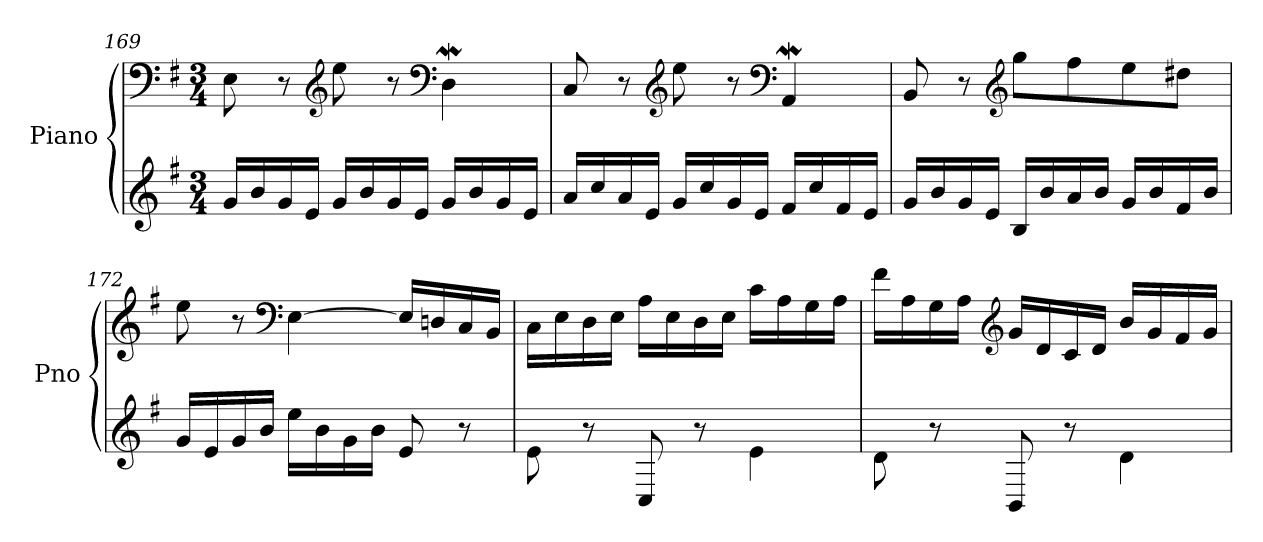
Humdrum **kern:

**kern	**kern
*part1	*part1
*staff2	*staff1
*I"Piano	*
*I'Pno	*
*clefG2	*clefF4
*k[f#]	*k[f#]
*M3/4	*M3/4
=169	=169
16g/LL	8E\
16b/	.
16g/	8r
16e/JJ	.
*	*clefG2
16g/LL	8ee\
16b/	.
16g/	8r
16e/JJ	.
*	*clefF4
16g/LL	4DW\
16b/	.
16g/	.
16e/JJ	.
=170	=170
16a/LL	8C/
16cc/	.
16a/	8r
16e/JJ	.
*	*clefG2
16g/LL	8ee\
16cc/	.
16g/	8r
16e/JJ	.
*	*clefF4
16f#/LL	4AAW/
16cc/	.
16f#/	.
16e/JJ	.
!!LO:LB:g=z
=171	=171
16g/LL	8BB/
16b/	.
16g/	8r
16e/JJ	.
*	*clefG2
16B/LL	8gg\L
16b/	.
16a/	8ff#\
16b/JJ	.
16g/LL	8ee\
16b/	.
16f#/	8dd#X\J
16b/JJ	.
=172	=172
16g/LL	8ee\
16e/	.
16g/	8r
16b/JJ	.
*	*clefF4
16ee\LL	[4E\
16b\	.
16g\	.
16b\JJ	.
8e/	16E/LL]
.	16Dn/
8r	16C/
.	16BB/JJ
!!LO:LB:g=z
=173	=173
8e\	16C\LL
.	16E\
8r	16D\
.	16E\JJ
8C/	16A\LL
.	16E\
8r	16D\
.	16E\JJ
4e\	16c\LL
.	16A\
.	16G\
.	16A\JJ
=174	=174
8d\	16f#\LL
.	16A\
8r	16G\
.	16A\JJ
*	*clefG2
8BB/	16g/LL
.	16d/
8r	16c/
.	16d/JJ
4d\	16b/LL
.	16g/
.	16f#/
.	16g/JJ
=	=
*-	*-
